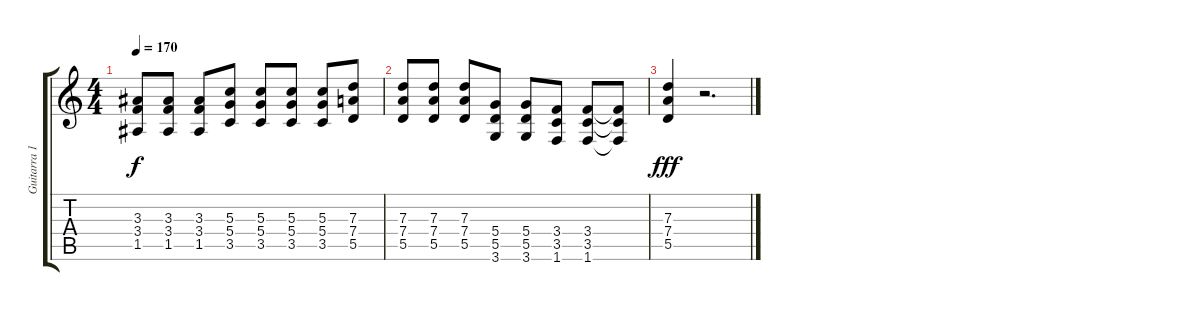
\track ("Guitarra 1 - Mathias" "Guitarra 1") {instrument distortionguitar}
\staff {score tabs}
\tuning (E4 B3 G3 D3 A2 E2) {hide}
\ts (4 4)
\tempo 170
\clef g2
\ks c
(3.3 3.4 1.5).8{dy f} (3.3 3.4 1.5).8 (3.3 3.4 1.5).8 (5.3 5.4 3.5).8 (5.3 5.4 3.5).8 (5.3 5.4 3.5).8 (5.3 5.4 3.5).8 (7.3 7.4 5.5).8 |
(7.3 7.4 5.5).8 (7.3 7.4 5.5).8 (7.3 7.4 5.5).8 (5.4 5.5 3.6).8 (5.4 5.5 3.6).8 (3.4 3.5 1.6).8 (3.4 3.5 1.6).8 (3.4{t} 3.5{t} 1.6{t}).8 |
(7.3 7.4 5.5).4{dy fff} r.2{d}
